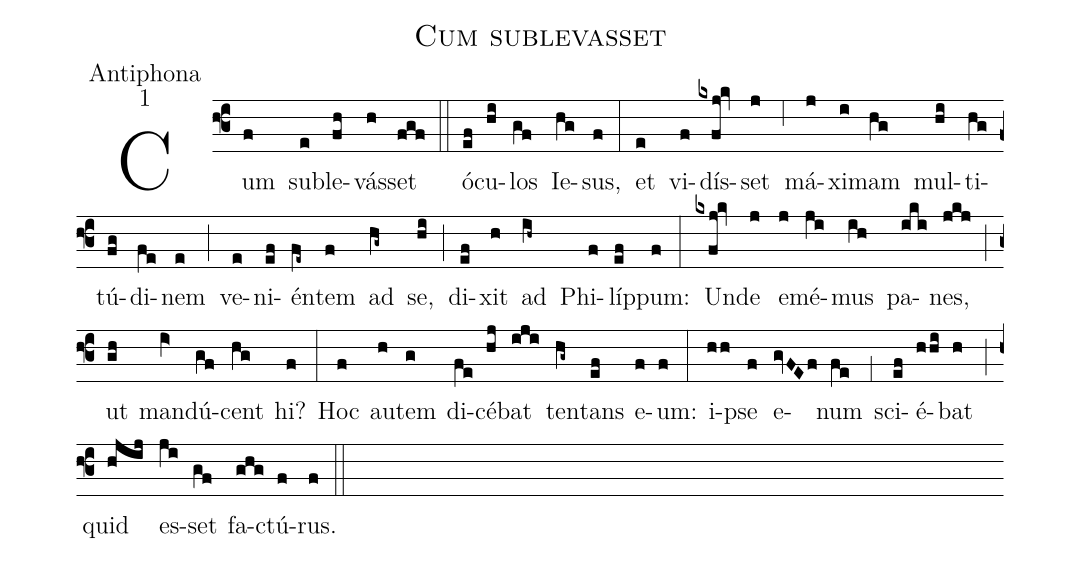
name:Cum sublevasset;
office-part:Antiphona;
mode:1;
%%
(f3) Cum(f) sub(e)le(fh)vás(h)set(fgf) (::)
ó(ef)cu(hi)los(gf) Ie(hg)sus,(f) (:)
et(e) vi(f)dís(kxfj!kv)set(j) (,6) má(j)xi(i)mam(hg) mul(hi)ti(hg)tú(fg)di(fe)nem(e) (;) ve(e)ni(ef)én(fe~)tem(f) ad(hg~) se,(hi) (;) di(ef)xit(h) ad(ih~) Phi(f)líp(ef)pum:(f) (:)
Un(kxfj!kv)de(j) e(j)mé(ji)mus(ih) pa(iki)nes,(jkj) (;) ut(gh) man(iV>)dú(gf)cent(hg) hi?(f) (:)
Hoc(f) au(h)tem(g) di(fe)cé(hj)bat(iji) ten(hg~)tans(ef) e(f)um:(f) (:)
i(hh)pse(f) e(gvFEf)num(fe) (,1) sci(ef)é(hhi)bat(h) (;) quid(hjij) es(ji)set(gf) fa(ghg)ctú(f)rus.(f) (::)
